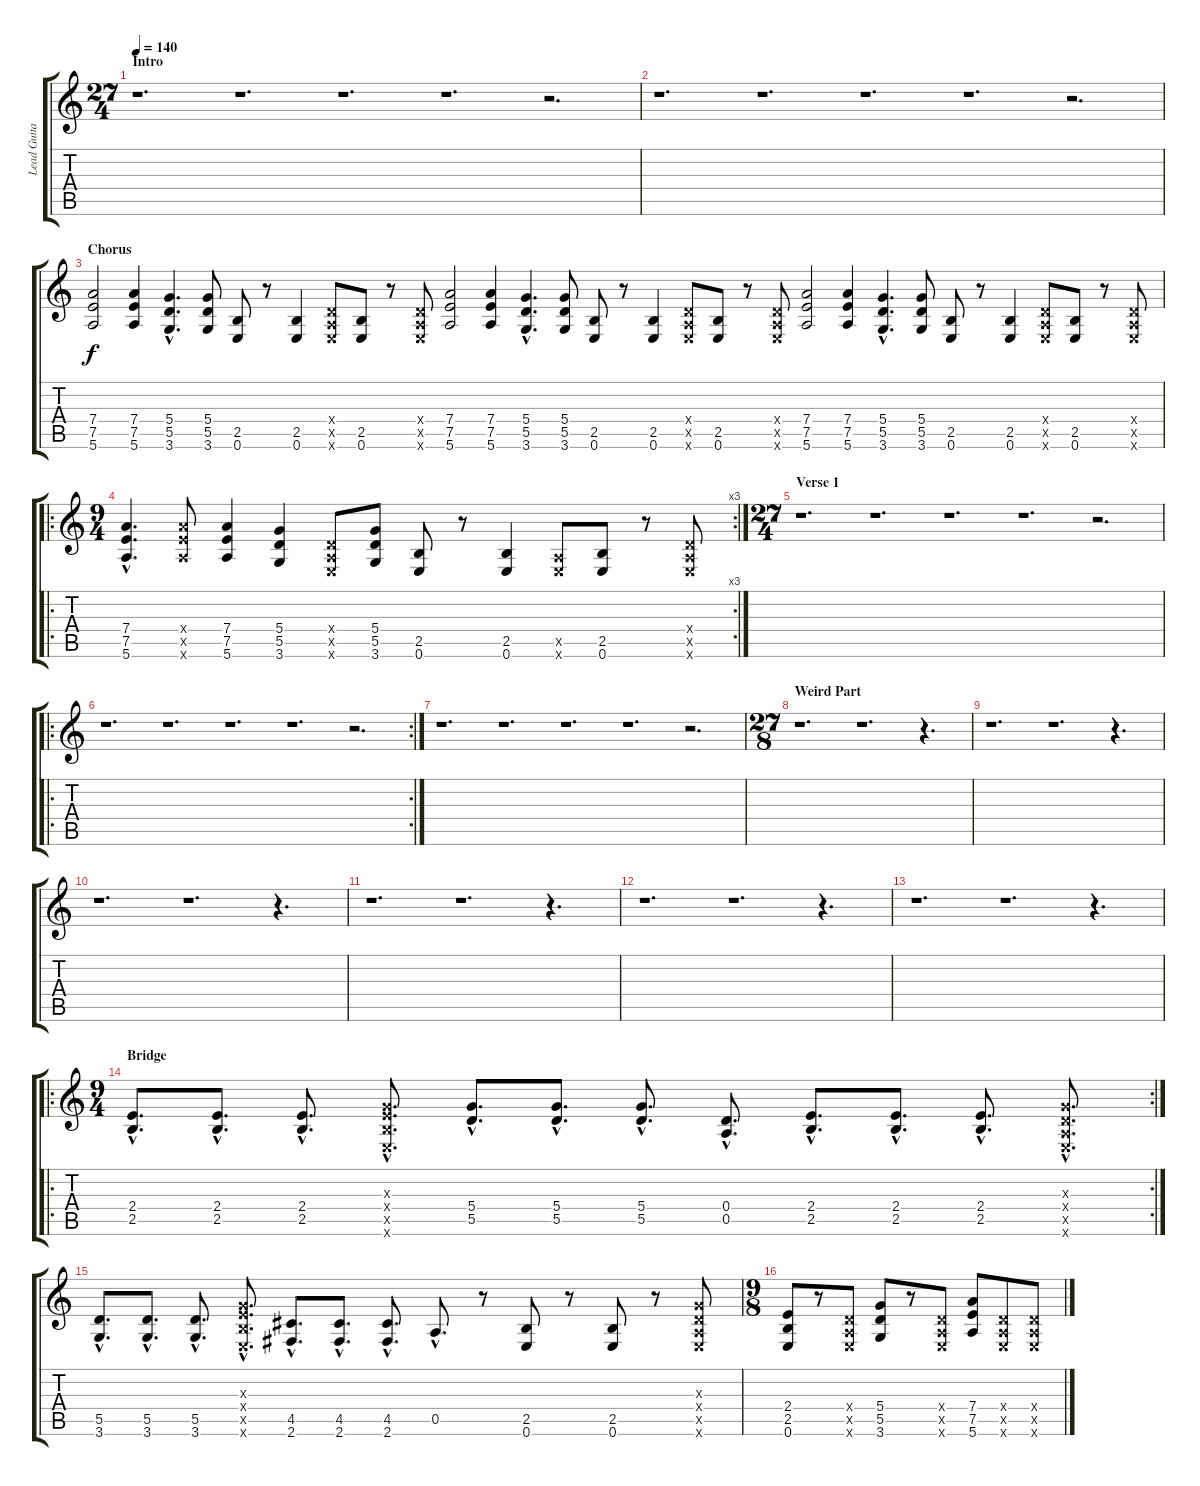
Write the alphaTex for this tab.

\track ("Lead Guitar 2" "Lead Guita") {instrument overdrivenguitar}
\staff {score tabs}
\tuning (E4 B3 G3 D3 A2 E2) {hide}
\ts (27 4)
\section ("" "Intro")
\tempo 140
\clef g2
\ks c
r.1{d dy f instrument overdrivenguitar} r.1{d} r.1{d} r.1{d} r.2{d} |
r.1{d} r.1{d} r.1{d} r.1{d} r.2{d} |
\section ("" "Chorus")
(7.4 7.5 5.6).2 (7.4 7.5 5.6).4 (5.4{hac} 5.5{hac} 3.6{hac}).4{d} (5.4 5.5 3.6).8 (2.5 0.6).8 r.8 (2.5 0.6).4 (0.4{x} 0.5{x} 0.6{x}).8 (2.5 0.6).8 r.8 (0.4{x} 0.5{x} 0.6{x}).8 (7.4 7.5 5.6).2 (7.4 7.5 5.6).4 (5.4{hac} 5.5{hac} 3.6{hac}).4{d} (5.4 5.5 3.6).8 (2.5 0.6).8 r.8 (2.5 0.6).4 (0.4{x} 0.5{x} 0.6{x}).8 (2.5 0.6).8 r.8 (0.4{x} 0.5{x} 0.6{x}).8 (7.4 7.5 5.6).2 (7.4 7.5 5.6).4 (5.4{hac} 5.5{hac} 3.6{hac}).4{d} (5.4 5.5 3.6).8 (2.5 0.6).8 r.8 (2.5 0.6).4 (0.4{x} 0.5{x} 0.6{x}).8 (2.5 0.6).8 r.8 (0.4{x} 0.5{x} 0.6{x}).8 |
\ro
\rc 3
\ts (9 4)
(7.4{hac} 7.5{hac} 5.6{hac}).4{d} (7.4{x} 7.5{x} 5.6{x}).8 (7.4 7.5 5.6).4 (5.4 5.5 3.6).4 (0.4{x} 0.5{x} 0.6{x}).8 (5.4 5.5 3.6).8 (2.5 0.6).8 r.8 (2.5 0.6).4 (0.5{x} 0.6{x}).8 (2.5 0.6).8 r.8 (0.4{x} 0.5{x} 0.6{x}).8 |
\ts (27 4)
\section ("" "Verse 1")
r.1{d} r.1{d} r.1{d} r.1{d} r.2{d} |
\ro
\rc 2
r.1{d} r.1{d} r.1{d} r.1{d} r.2{d} |
r.1{d} r.1{d} r.1{d} r.1{d} r.2{d} |
\ts (27 8)
\section ("" "Weird Part")
r.1{d} r.1{d} r.4{d} |
r.1{d} r.1{d} r.4{d} |
r.1{d} r.1{d} r.4{d} |
r.1{d} r.1{d} r.4{d} |
r.1{d} r.1{d} r.4{d} |
r.1{d} r.1{d} r.4{d} |
\ro
\rc 2
\ts (9 4)
\section ("" "Bridge")
(2.4{hac} 2.5{hac}).8{d} (2.4{hac} 2.5{hac}).8{d} (2.4{hac} 2.5{hac}).8{d} (0.3{hac x} 2.4{hac x} 2.5{hac x} 0.6{hac x}).8{d} (5.4{hac} 5.5{hac}).8{d} (5.4{hac} 5.5{hac}).8{d} (5.4{hac} 5.5{hac}).8{d} (0.4{hac} 0.5{hac}).8{d} (2.4{hac} 2.5{hac}).8{d} (2.4{hac} 2.5{hac}).8{d} (2.4{hac} 2.5{hac}).8{d} (0.3{hac x} 0.4{hac x} 0.5{hac x} 0.6{hac x}).8{d} |
(5.5{hac} 3.6{hac}).8{d} (5.5{hac} 3.6{hac}).8{d} (5.5{hac} 3.6{hac}).8{d} (0.3{hac x} 2.4{hac x} 2.5{hac x} 0.6{hac x}).8{d} (4.5{hac} 2.6{hac}).8{d} (4.5{hac} 2.6{hac}).8{d} (4.5{hac} 2.6{hac}).8{d} 0.5{hac}.8{d} r.8 (2.5 0.6).8 r.8 (2.5 0.6).8 r.8 (0.3{x} 0.4{x} 0.5{x} 0.6{x}).8 |
\ts (9 8)
(2.4 2.5 0.6).8 r.8 (0.4{x} 0.5{x} 0.6{x}).8 (5.4 5.5 3.6).8 r.8 (0.4{x} 0.5{x} 0.6{x}).8 (7.4 7.5 5.6).8 (0.4{x} 0.5{x} 0.6{x}).8 (0.4{x} 0.5{x} 0.6{x}).8
